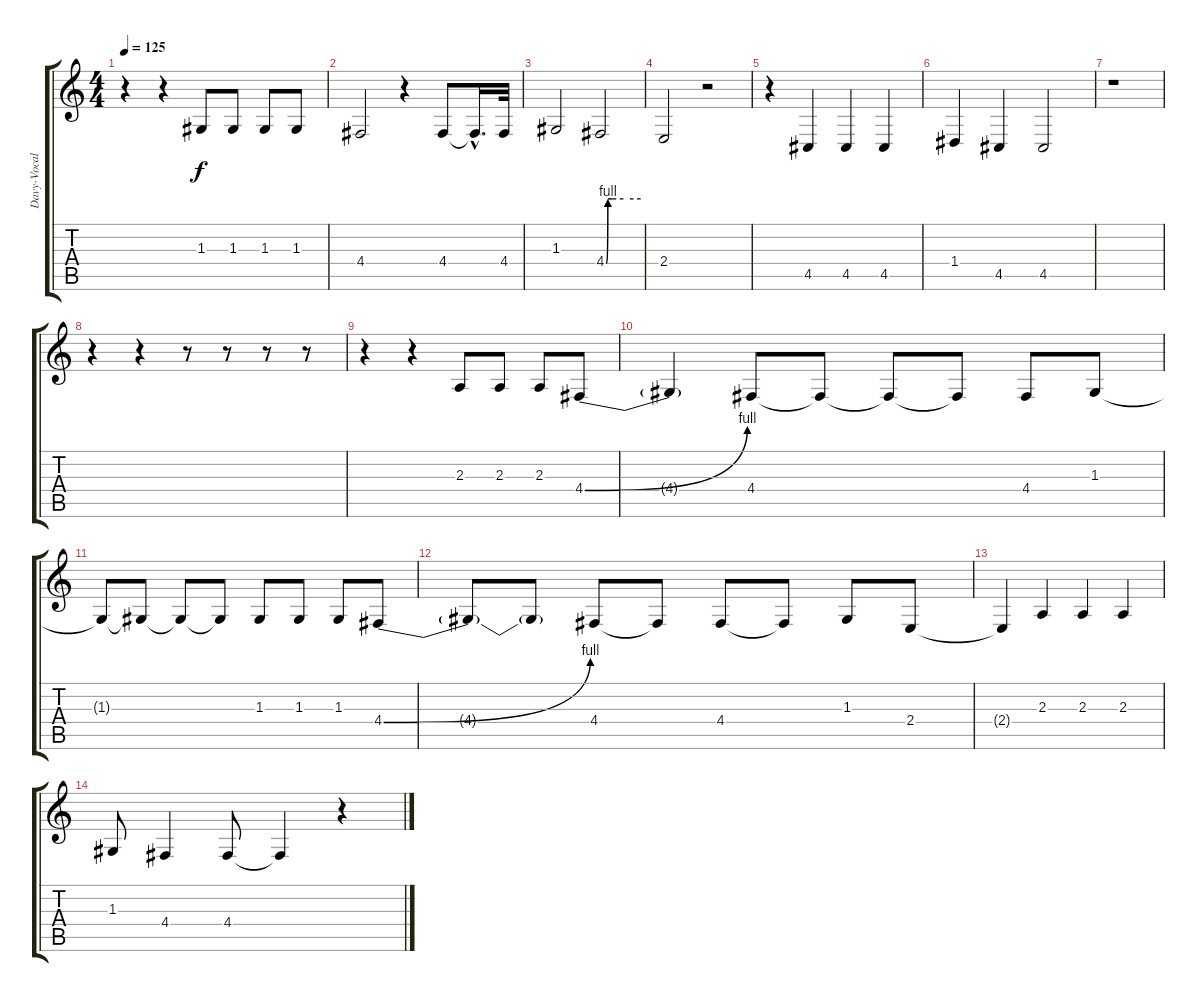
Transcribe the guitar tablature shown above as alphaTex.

\track ("Davy-Vocal" "Davy-Vocal") {instrument lead1square}
\staff {score tabs}
\tuning (E4 B3 G3 D3 A2 E2) {hide}
\ts (4 4)
\tempo 125
\clef g2
\ks c
r.4{dy f} r.4 1.3.8 1.3.8 1.3.8 1.3.8 |
4.4.2 r.4 4.4.8 4.4{hac t}.16{d} 4.4.32 |
1.3.2 4.4{be (custom 0 0 3 4 11 4 30 4 60 4)}.2 |
2.4.2 r.2 |
r.4 4.5.4 4.5.4 4.5.4 |
1.4.4 4.5.4 4.5.2 |
r.1 |
r.4 r.4 r.8 r.8 r.8 r.8 |
r.4 r.4 2.3.8 2.3.8 2.3.8 4.4{be (bend 0 0 60 4)}.8 |
4.4{t}.4 4.4.8 4.4{t}.8 4.4{t}.8 4.4{t}.8 4.4.8 1.3.8 |
1.3{t}.8 1.3{t}.8 1.3{t}.8 1.3{t}.8 1.3.8 1.3.8 1.3.8 4.4{be (bend 0 0 60 4)}.8 |
4.4{t}.8 4.4{t}.8 4.4.8 4.4{t}.8 4.4.8 4.4{t}.8 1.3.8 2.4.8 |
2.4{t}.4 2.3.4 2.3.4 2.3.4 |
1.3.8 4.4.4 4.4.8 4.4{t}.4 r.4
